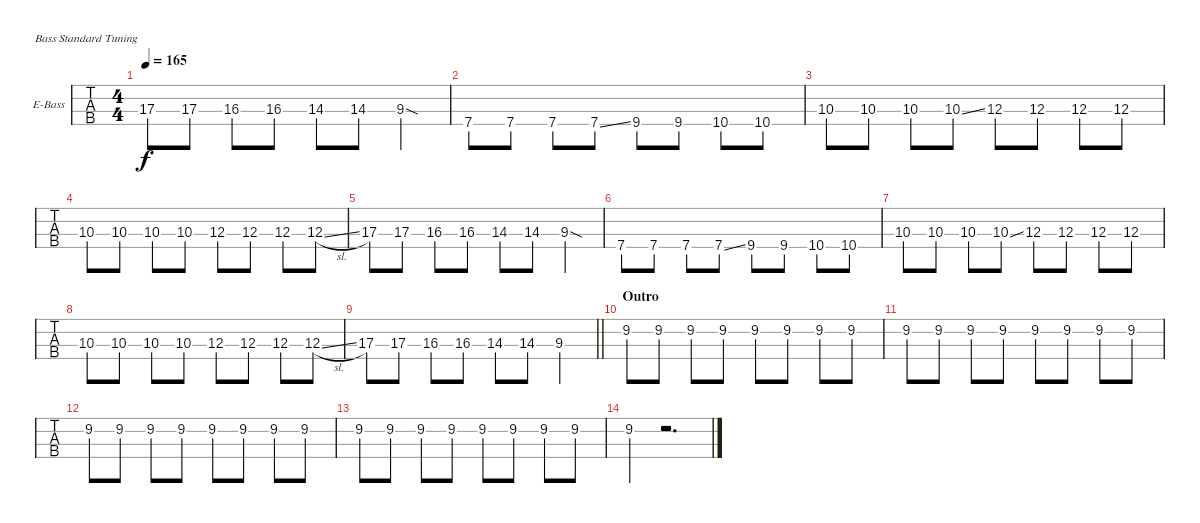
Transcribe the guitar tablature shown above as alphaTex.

\bracketExtendMode groupsimilarinstruments
\firstSystemTrackNameOrientation horizontal
\otherSystemsTrackNameOrientation horizontal
\track ("Nikolai" "E-Bass") {instrument electricbasspick}
\staff {tabs}
\tuning (G2 D2 A1 E1)
\ts (4 4)
\tempo 165
\clef f4
\ks c
17.3.8{dy f} 17.3.8 16.3.8 16.3.8 14.3.8 14.3.8 9.3{sod}.4 |
7.4.8 7.4.8 7.4.8 7.4{ss}.8 9.4.8 9.4.8 10.4.8 10.4.8 |
10.3.8 10.3.8 10.3.8 10.3{ss}.8 12.3.8 12.3.8 12.3.8 12.3.8 |
10.3.8 10.3.8 10.3.8 10.3.8 12.3.8 12.3.8 12.3.8 12.3{sl}.8 |
17.3.8 17.3.8 16.3.8 16.3.8 14.3.8 14.3.8 9.3{sod}.4 |
7.4.8 7.4.8 7.4.8 7.4{ss}.8 9.4.8 9.4.8 10.4.8 10.4.8 |
10.3.8 10.3.8 10.3.8 10.3{ss}.8 12.3.8 12.3.8 12.3.8 12.3.8 |
10.3.8 10.3.8 10.3.8 10.3.8 12.3.8 12.3.8 12.3.8 12.3{sl}.8 |
\barLineRight lightlight
17.3.8 17.3.8 16.3.8 16.3.8 14.3.8 14.3.8 9.3.4 |
\section ("" "Outro")
9.2.8 9.2.8 9.2.8 9.2.8 9.2.8 9.2.8 9.2.8 9.2.8 |
9.2.8 9.2.8 9.2.8 9.2.8 9.2.8 9.2.8 9.2.8 9.2.8 |
9.2.8 9.2.8 9.2.8 9.2.8 9.2.8 9.2.8 9.2.8 9.2.8 |
9.2.8 9.2.8 9.2.8 9.2.8 9.2.8 9.2.8 9.2.8 9.2.8 |
9.2.4 r.2{d}
